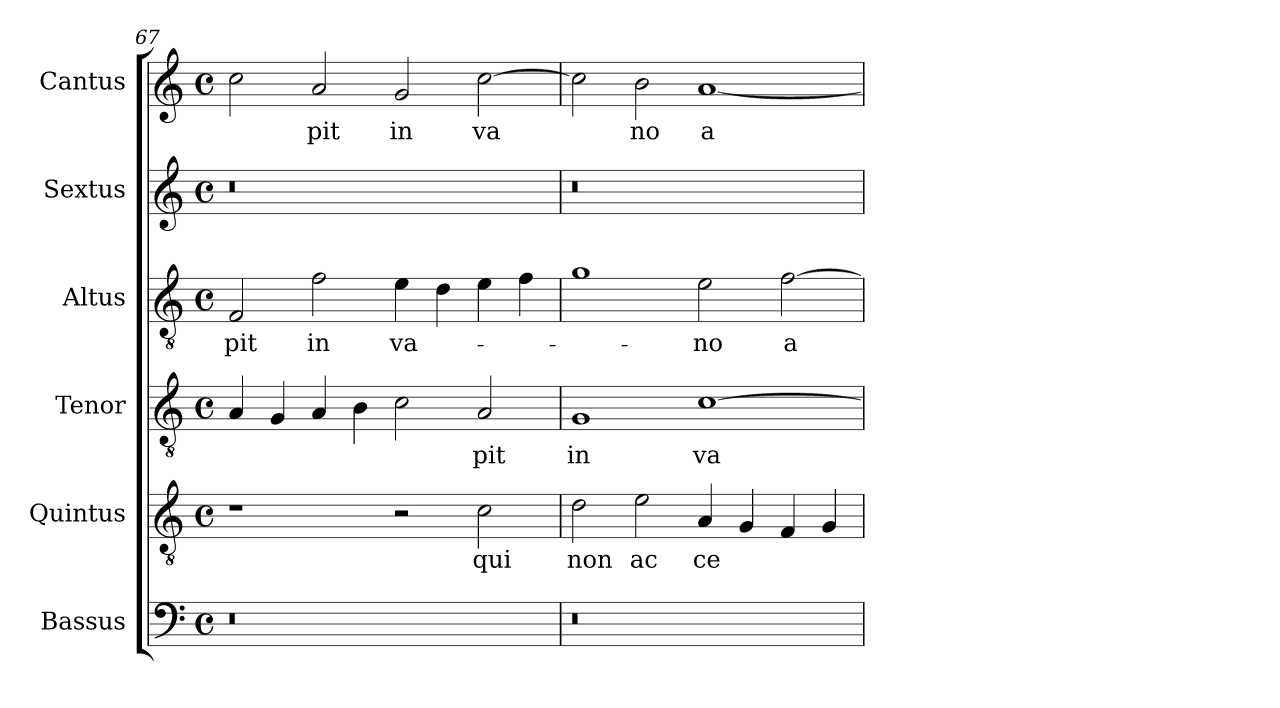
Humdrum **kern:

**kern	**kern	**text	**kern	**text	**kern	**text	**kern	**kern	**text
*part6	*part5	*part5	*part4	*part4	*part3	*part3	*part2	*part1	*part1
*staff6	*staff5	*staff5	*staff4	*staff4	*staff3	*staff3	*staff2	*staff1	*staff1
*I"Bassus	*I"Quintus	*	*I"Tenor	*	*I"Altus	*	*I"Sextus	*I"Cantus	*
!!LO:LB:g=z
*clefF4	*clefGv2	*	*clefGv2	*	*clefGv2	*	*clefG2	*clefG2	*
*k[]	*	*	*	*	*	*	*	*	*
*C:	*	*	*	*	*	*	*	*	*
*M4/4	*M4/4	*	*M4/4	*	*M4/4	*	*M4/4	*M4/4	*
*met(c)	*met(c)	*	*met(c)	*	*met(c)	*	*met(c)	*met(c)	*
=67	=67	=67	=67	=67	=67	=67	=67	=67	=67
!	!	!	!	!	!	!LO:LY:b:cj	!	!	!
0r	1r	.	4A/	.	2F/	pit	0r	2cc\	.
.	.	.	4G/	.	.	.	.	.	.
!	!	!	!	!	!	!LO:LY:b:cj	!	!	!LO:LY:b:cj
.	.	.	4A/	.	2f\	in	.	2a/	-pit
.	.	.	4B\	.	.	.	.	.	.
!	!	!	!	!	!	!LO:LY:b:cj	!	!	!LO:LY:b:cj
.	2r	.	2c\	.	4e\	va-	.	2g/	in
.	.	.	.	.	4d\	.	.	.	.
!	!	!LO:LY:b:cj	!	!LO:LY:b:cj	!	!	!	!	!LO:LY:b:cj
.	2c\	qui	2A/	pit	4e\	.	.	[>2cc\	va
.	.	.	.	.	4f\	.	.	.	.
=68	=68	=68	=68	=68	=68	=68	=68	=68	=68
!	!	!LO:LY:b:cj	!	!LO:LY:b:cj	!	!	!	!	!
0r	2d\	non	1G	in	1g	.	0r	2cc\]	.
!	!	!LO:LY:b:cj	!	!	!	!	!	!	!LO:LY:b:cj
.	2e\	ac	.	.	.	.	.	2b\	no
!	!	!LO:LY:b:cj	!	!LO:LY:b:cj	!	!LO:LY:b:cj	!	!	!LO:LY:b:rj
.	4A/	ce	[>1c	va	2e\	-no	.	[<1a	a
.	4G/	.	.	.	.	.	.	.	.
!	!	!	!	!	!	!LO:LY:b:cj	!	!	!
.	4F/	.	.	.	[>2f\	a-	.	.	.
.	4G/	.	.	.	.	.	.	.	.
=	=	=	=	=	=	=	=	=	=
*-	*-	*-	*-	*-	*-	*-	*-	*-	*-
